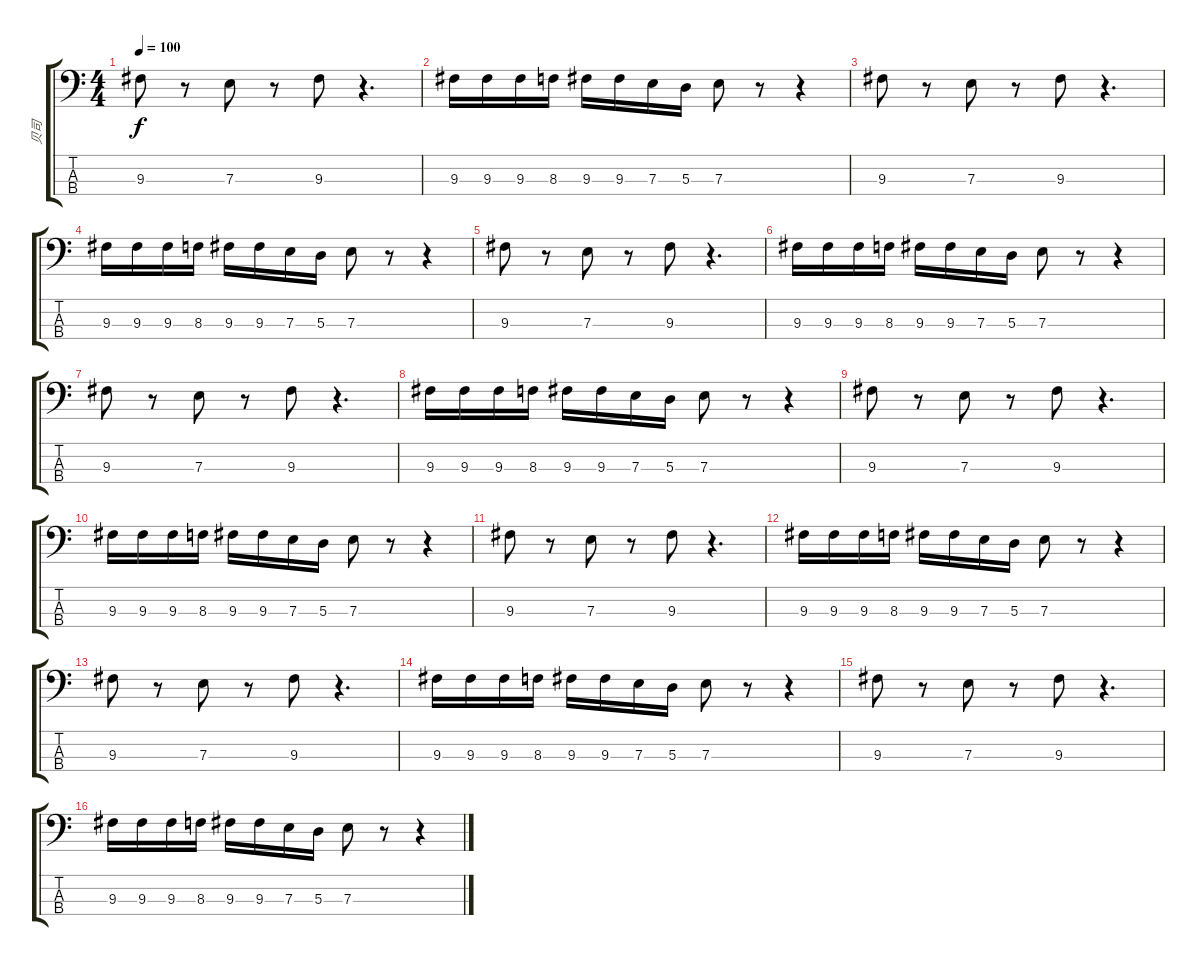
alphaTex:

\track ("贝司" "贝司") {instrument electricbassfinger}
\staff {score tabs}
\tuning (G2 D2 A1 E1) {hide}
\ts (4 4)
\tempo 100
\clef f4
\ks c
9.3.8{dy f} r.8 7.3.8 r.8 9.3.8 r.4{d} |
9.3.16 9.3.16 9.3.16 8.3.16 9.3.16 9.3.16 7.3.16 5.3.16 7.3.8 r.8 r.4 |
9.3.8 r.8 7.3.8 r.8 9.3.8 r.4{d} |
9.3.16 9.3.16 9.3.16 8.3.16 9.3.16 9.3.16 7.3.16 5.3.16 7.3.8 r.8 r.4 |
9.3.8 r.8 7.3.8 r.8 9.3.8 r.4{d} |
9.3.16 9.3.16 9.3.16 8.3.16 9.3.16 9.3.16 7.3.16 5.3.16 7.3.8 r.8 r.4 |
9.3.8 r.8 7.3.8 r.8 9.3.8 r.4{d} |
9.3.16 9.3.16 9.3.16 8.3.16 9.3.16 9.3.16 7.3.16 5.3.16 7.3.8 r.8 r.4 |
9.3.8 r.8 7.3.8 r.8 9.3.8 r.4{d} |
9.3.16 9.3.16 9.3.16 8.3.16 9.3.16 9.3.16 7.3.16 5.3.16 7.3.8 r.8 r.4 |
9.3.8 r.8 7.3.8 r.8 9.3.8 r.4{d} |
9.3.16 9.3.16 9.3.16 8.3.16 9.3.16 9.3.16 7.3.16 5.3.16 7.3.8 r.8 r.4 |
9.3.8 r.8 7.3.8 r.8 9.3.8 r.4{d} |
9.3.16 9.3.16 9.3.16 8.3.16 9.3.16 9.3.16 7.3.16 5.3.16 7.3.8 r.8 r.4 |
9.3.8 r.8 7.3.8 r.8 9.3.8 r.4{d} |
9.3.16 9.3.16 9.3.16 8.3.16 9.3.16 9.3.16 7.3.16 5.3.16 7.3.8 r.8 r.4
